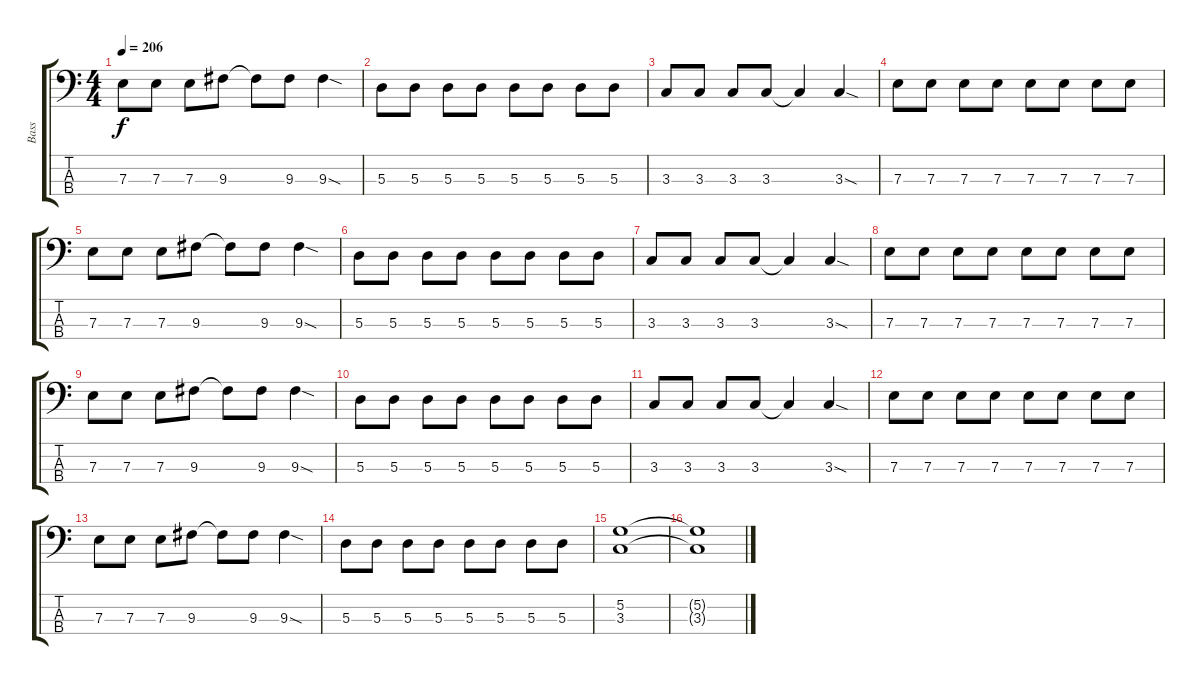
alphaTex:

\track ("Bass" "Bass") {instrument electricbasspick}
\staff {score tabs}
\tuning (G2 D2 A1 E1) {hide}
\ts (4 4)
\tempo 206
\clef f4
\ks c
7.3.8{dy f} 7.3.8 7.3.8 9.3.8 9.3{t}.8 9.3.8 9.3{sod}.4 |
5.3.8 5.3.8 5.3.8 5.3.8 5.3.8 5.3.8 5.3.8 5.3.8 |
3.3.8 3.3.8 3.3.8 3.3.8 3.3{t}.4 3.3{sod}.4 |
7.3.8 7.3.8 7.3.8 7.3.8 7.3.8 7.3.8 7.3.8 7.3.8 |
7.3.8 7.3.8 7.3.8 9.3.8 9.3{t}.8 9.3.8 9.3{sod}.4 |
5.3.8 5.3.8 5.3.8 5.3.8 5.3.8 5.3.8 5.3.8 5.3.8 |
3.3.8 3.3.8 3.3.8 3.3.8 3.3{t}.4 3.3{sod}.4 |
7.3.8 7.3.8 7.3.8 7.3.8 7.3.8 7.3.8 7.3.8 7.3.8 |
7.3.8 7.3.8 7.3.8 9.3.8 9.3{t}.8 9.3.8 9.3{sod}.4 |
5.3.8 5.3.8 5.3.8 5.3.8 5.3.8 5.3.8 5.3.8 5.3.8 |
3.3.8 3.3.8 3.3.8 3.3.8 3.3{t}.4 3.3{sod}.4 |
7.3.8 7.3.8 7.3.8 7.3.8 7.3.8 7.3.8 7.3.8 7.3.8 |
7.3.8 7.3.8 7.3.8 9.3.8 9.3{t}.8 9.3.8 9.3{sod}.4 |
5.3.8 5.3.8 5.3.8 5.3.8 5.3.8 5.3.8 5.3.8 5.3.8 |
(5.2 3.3).1 |
(5.2{t} 3.3{t}).1
